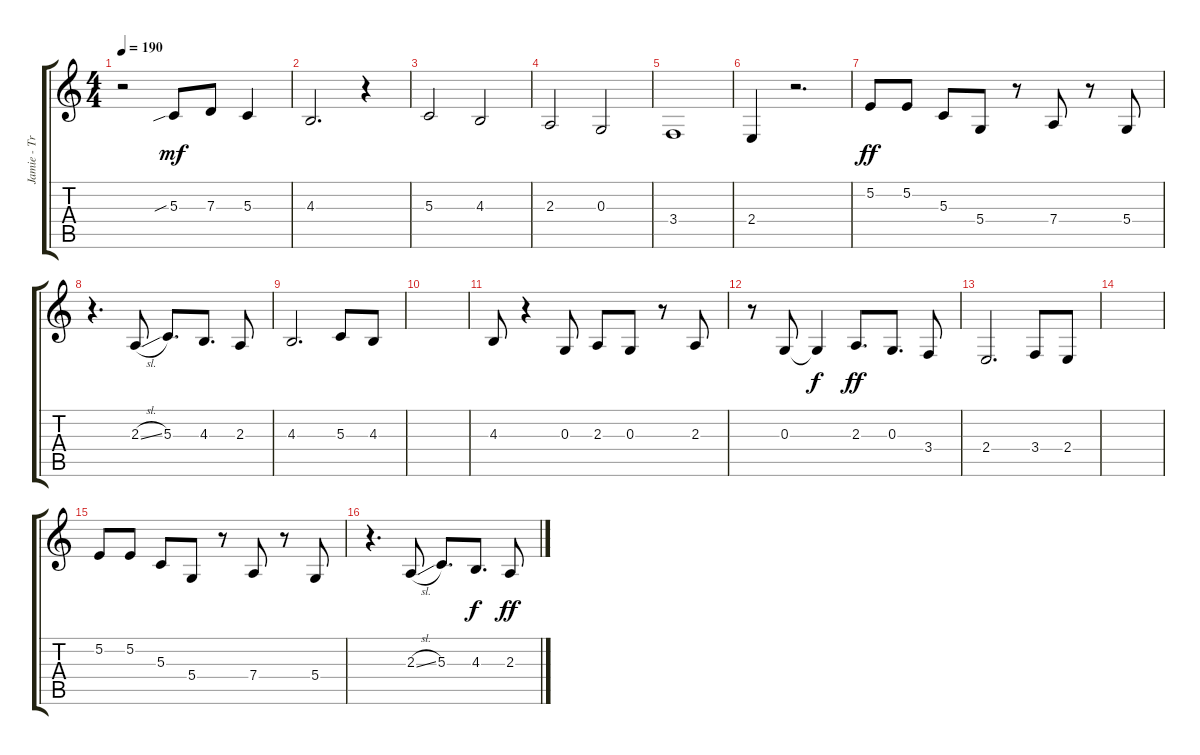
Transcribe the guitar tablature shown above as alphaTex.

\track ("Jamie - Trombone" "Jamie - Tr") {instrument trombone}
\staff {score tabs}
\tuning (E4 B3 G3 D3 A2 E2) {hide}
\ts (4 4)
\tempo 190
\clef g2
\ks c
r.2{dy ff} 5.3{sib}.8{dy mf} 7.3.8 5.3.4 |
4.3.2{d volume 2} r.4 |
5.3.2{volume 16} 4.3.2 |
2.3.2 0.3.2 |
3.4.1 |
2.4.4 r.2{d} |
5.2.8{dy ff} 5.2.8 5.3.8 5.4.8 r.8 7.4.8 r.8 5.4.8 |
r.4{d} 2.3{sl}.8 5.3.8{d} 4.3.8{d} 2.3.8 |
4.3.2{d} 5.3.8 4.3.8 |
|
4.3.8 r.4 0.3.8 2.3.8 0.3.8 r.8 2.3.8 |
r.8 0.3.8 0.3{t}.4{dy f} 2.3.8{d dy ff} 0.3.8{d} 3.4.8 |
2.4.2{d} 3.4.8 2.4.8 |
|
5.2.8 5.2.8 5.3.8 5.4.8 r.8 7.4.8 r.8 5.4.8 |
r.4{d} 2.3{sl}.8 5.3.8{d} 4.3.8{d dy f} 2.3.8{dy ff}
